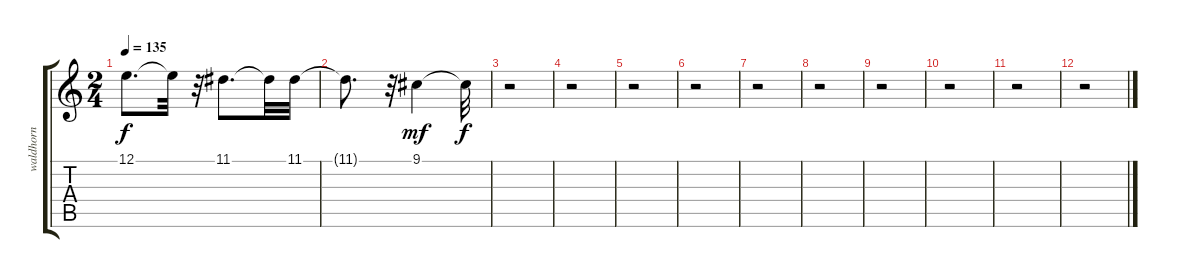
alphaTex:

\track ("waldhorn" "waldhorn") {instrument frenchhorn}
\staff {score tabs}
\tuning (E4 B3 G3 D3 A2 E2) {hide}
\ts (2 4)
\tempo 135
\clef g2
\ks c
12.1.8{d dy f} 12.1{t}.32 r.32 11.1.8{d} 11.1{t}.32 11.1.32 |
11.1{t}.8{d} r.32 9.1.4{dy mf} 9.1{t}.32{dy f} |
r.2 |
r.2 |
r.2 |
r.2 |
r.2 |
r.2 |
r.2 |
r.2 |
r.2 |
r.2
